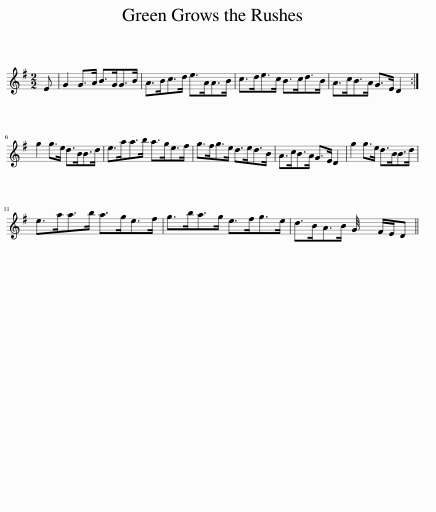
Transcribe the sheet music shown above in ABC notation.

X:1
L:1/8
M:2/2
I:linebreak $
K:G
V:1 treble
V:1
 E | G2 G>A B>GG>B | A>Bc>d e>AA>B | c>de>c B>cd>B | A>cB>A G>E D2 :|$ %5
 g2 g>e d>BB>d | e>aa>b a>ge>f | g>fg>e d>ed>B | A>cB>A G>E D2 | g2 g>e d>BB>d |$ %10
 e>aa>b a>ge>f | g>ba>g e>fg>e | d>BA>B G/4 x2 F/E/D || %13
